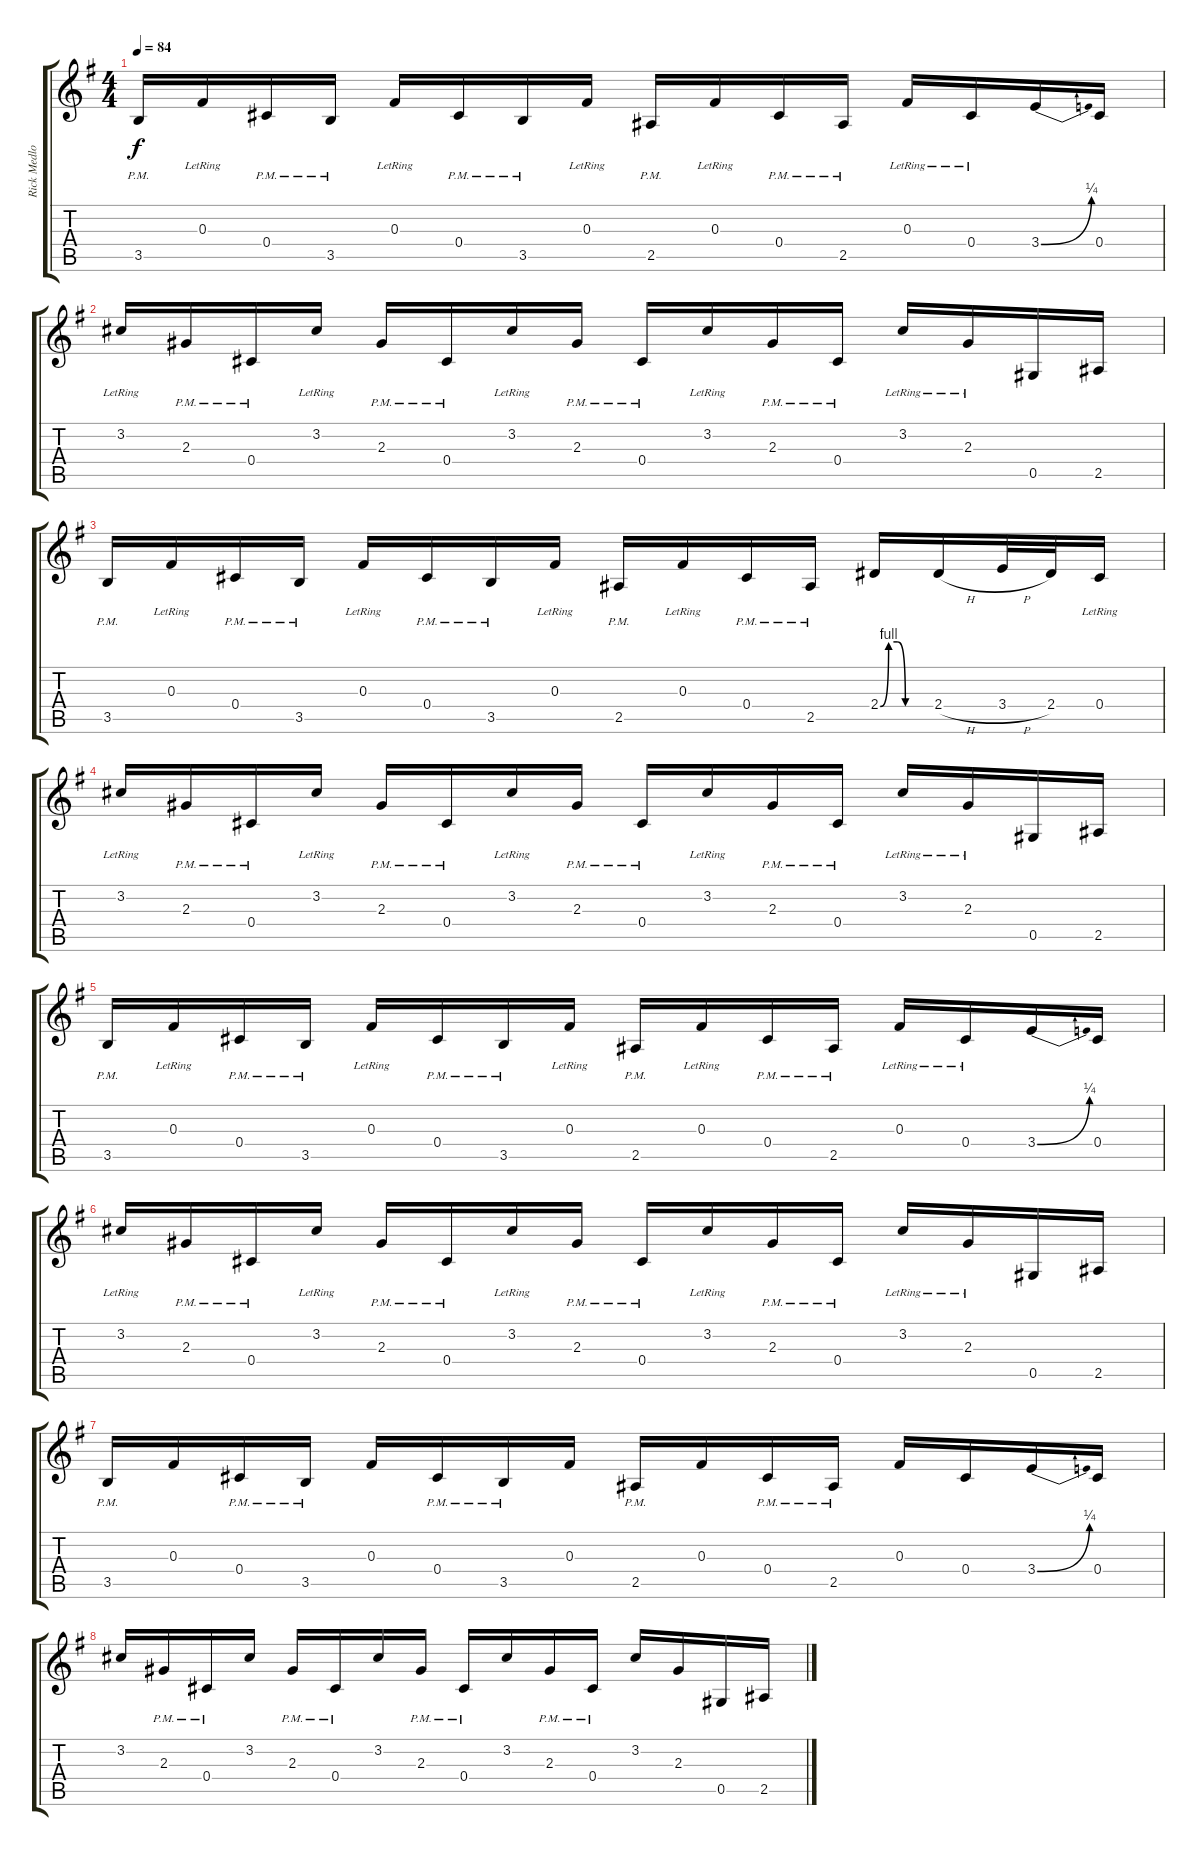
\track ("Rick Medlocke Guitar" "Rick Medlo") {instrument electricguitarclean}
\staff {score tabs}
\tuning (Eb4 Bb3 Gb3 Db3 Ab2 Eb2) {hide}
\ts (4 4)
\tempo 84
\clef g2
\ks g
3.5{pm}.16{dy f balance 16} 0.3{lr}.16 0.4{pm}.16 3.5{pm}.16 0.3{lr}.16 0.4{pm}.16 3.5{pm}.16 0.3{lr}.16 2.5{pm}.16 0.3{lr}.16 0.4{pm}.16 2.5{pm}.16 0.3{lr}.16 0.4{lr}.16 3.4{be (bend 0 0 60 1)}.16 0.4.16 |
3.2{lr}.16 2.3{pm}.16 0.4{pm}.16 3.2{lr}.16 2.3{pm}.16 0.4{pm}.16 3.2{lr}.16 2.3{pm}.16 0.4{pm}.16 3.2{lr}.16 2.3{pm}.16 0.4{pm}.16 3.2{lr}.16 2.3{lr}.16 0.5.16 2.5.16 |
3.5{pm}.16 0.3{lr}.16 0.4{pm}.16 3.5{pm}.16 0.3{lr}.16 0.4{pm}.16 3.5{pm}.16 0.3{lr}.16 2.5{pm}.16 0.3{lr}.16 0.4{pm}.16 2.5{pm}.16 2.4{be (custom 0 0 10 4 20 4 30 0 60 0)}.16 2.4{h}.16 3.4{h}.32 2.4.32 0.4{lr}.16 |
3.2{lr}.16 2.3{pm}.16 0.4{pm}.16 3.2{lr}.16 2.3{pm}.16 0.4{pm}.16 3.2{lr}.16 2.3{pm}.16 0.4{pm}.16 3.2{lr}.16 2.3{pm}.16 0.4{pm}.16 3.2{lr}.16 2.3{lr}.16 0.5.16 2.5.16 |
3.5{pm}.16 0.3{lr}.16 0.4{pm}.16 3.5{pm}.16 0.3{lr}.16 0.4{pm}.16 3.5{pm}.16 0.3{lr}.16 2.5{pm}.16 0.3{lr}.16 0.4{pm}.16 2.5{pm}.16 0.3{lr}.16 0.4{lr}.16 3.4{be (bend 0 0 60 1)}.16 0.4.16 |
3.2{lr}.16 2.3{pm}.16 0.4{pm}.16 3.2{lr}.16 2.3{pm}.16 0.4{pm}.16 3.2{lr}.16 2.3{pm}.16 0.4{pm}.16 3.2{lr}.16 2.3{pm}.16 0.4{pm}.16 3.2{lr}.16 2.3{lr}.16 0.5.16 2.5.16 |
3.5{pm}.16 0.3.16 0.4{pm}.16 3.5{pm}.16 0.3.16 0.4{pm}.16 3.5{pm}.16 0.3.16 2.5{pm}.16 0.3.16 0.4{pm}.16 2.5{pm}.16 0.3.16 0.4.16 3.4{be (bend 0 0 60 1)}.16 0.4.16 |
3.2.16 2.3{pm}.16 0.4{pm}.16 3.2.16 2.3{pm}.16 0.4{pm}.16 3.2.16 2.3{pm}.16 0.4{pm}.16 3.2.16 2.3{pm}.16 0.4{pm}.16 3.2.16 2.3.16 0.5.16 2.5.16
